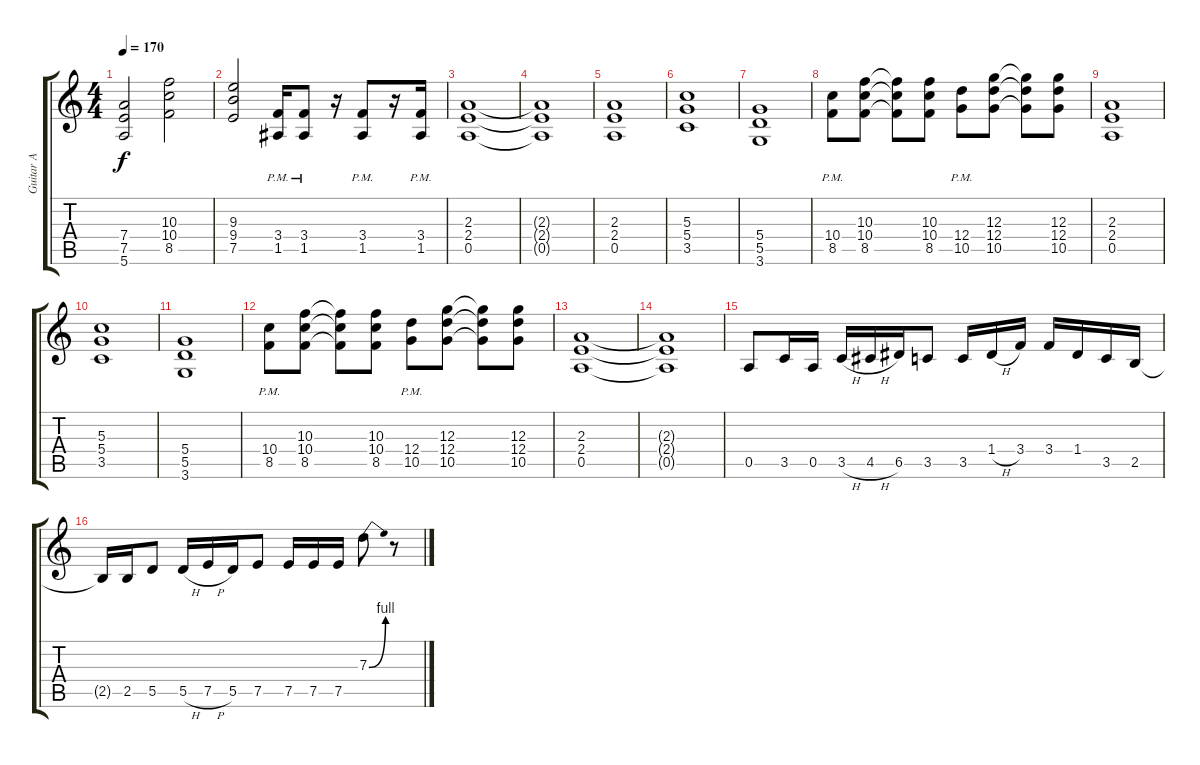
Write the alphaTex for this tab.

\track ("Guitar A" "Guitar A") {instrument overdrivenguitar}
\staff {score tabs}
\tuning (E4 B3 G3 D3 A2 E2) {hide}
\ts (4 4)
\tempo 170
\clef g2
\ks c
(7.4 7.5 5.6).2{dy f} (10.3 10.4 8.5).2 |
(9.3 9.4 7.5).2 (3.4{pm} 1.5{pm}).16 (3.4{pm} 1.5{pm}).8 r.16 (3.4{pm} 1.5{pm}).8 r.16 (3.4{pm} 1.5{pm}).16 |
(2.3 2.4 0.5).1 |
(2.3{t} 2.4{t} 0.5{t}).1 |
(2.3 2.4 0.5).1 |
(5.3 5.4 3.5).1 |
(5.4 5.5 3.6).1 |
(10.4{pm} 8.5{pm}).8 (10.3 10.4 8.5).8 (10.3{t} 10.4{t} 8.5{t}).8 (10.3 10.4 8.5).8 (12.4{pm} 10.5{pm}).8 (12.3 12.4 10.5).8 (12.3{t} 12.4{t} 10.5{t}).8 (12.3 12.4 10.5).8 |
(2.3 2.4 0.5).1 |
(5.3 5.4 3.5).1 |
(5.4 5.5 3.6).1 |
(10.4{pm} 8.5{pm}).8 (10.3 10.4 8.5).8 (10.3{t} 10.4{t} 8.5{t}).8 (10.3 10.4 8.5).8 (12.4{pm} 10.5{pm}).8 (12.3 12.4 10.5).8 (12.3{t} 12.4{t} 10.5{t}).8 (12.3 12.4 10.5).8 |
(2.3 2.4 0.5).1 |
(2.3{t} 2.4{t} 0.5{t}).1 |
0.5.8 3.5.16 0.5.16 3.5{h}.16 4.5{h}.16 6.5.16 3.5.8 3.5.16 1.4{h}.16 3.4.16 3.4.16 1.4.16 3.5.16 2.5.16 |
2.5{t}.16 2.5.16 5.5.8 5.5{h}.16 7.5{h}.16 5.5.16 7.5.8 7.5.16 7.5.16 7.5.16 7.3{be (bend 0 0 60 4)}.8 r.8
